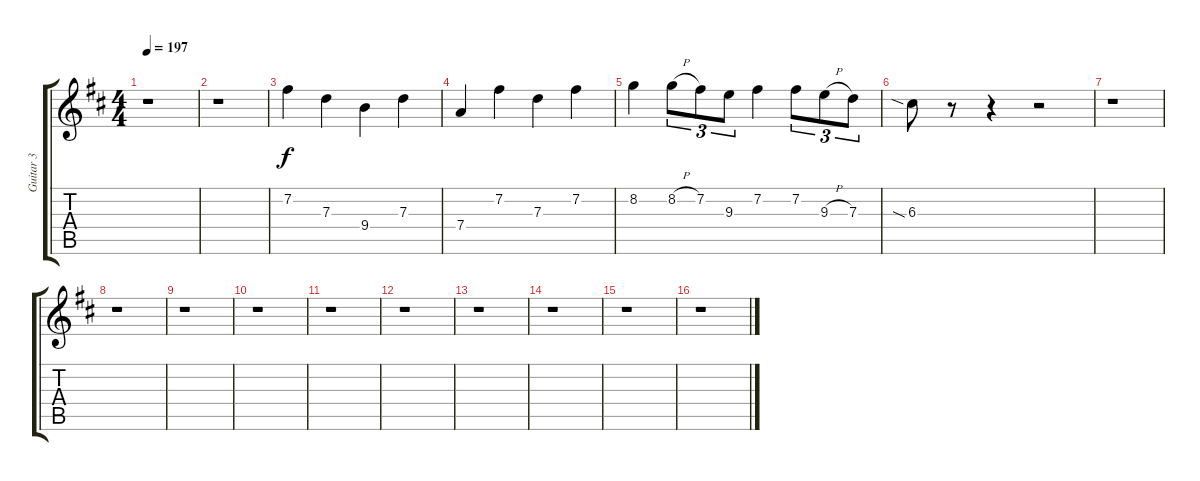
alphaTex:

\track ("Guitar 3" "Guitar 3") {instrument distortionguitar}
\staff {score tabs}
\tuning (E4 B3 G3 D3 A2 E2) {hide}
\ts (4 4)
\tempo 197
\clef g2
\ks d
r.1{dy f} |
r.1 |
7.2.4 7.3.4 9.4.4 7.3.4 |
7.4.4 7.2.4 7.3.4 7.2.4 |
8.2.4 8.2{h}.8{tu (3 2)} 7.2.8{tu (3 2)} 9.3.8{tu (3 2)} 7.2.4 7.2.8{tu (3 2)} 9.3{h}.8{tu (3 2)} 7.3.8{tu (3 2)} |
6.3{sia}.8 r.8 r.4 r.2 |
r.1 |
r.1 |
r.1 |
r.1 |
r.1 |
r.1 |
r.1 |
r.1 |
r.1 |
r.1
